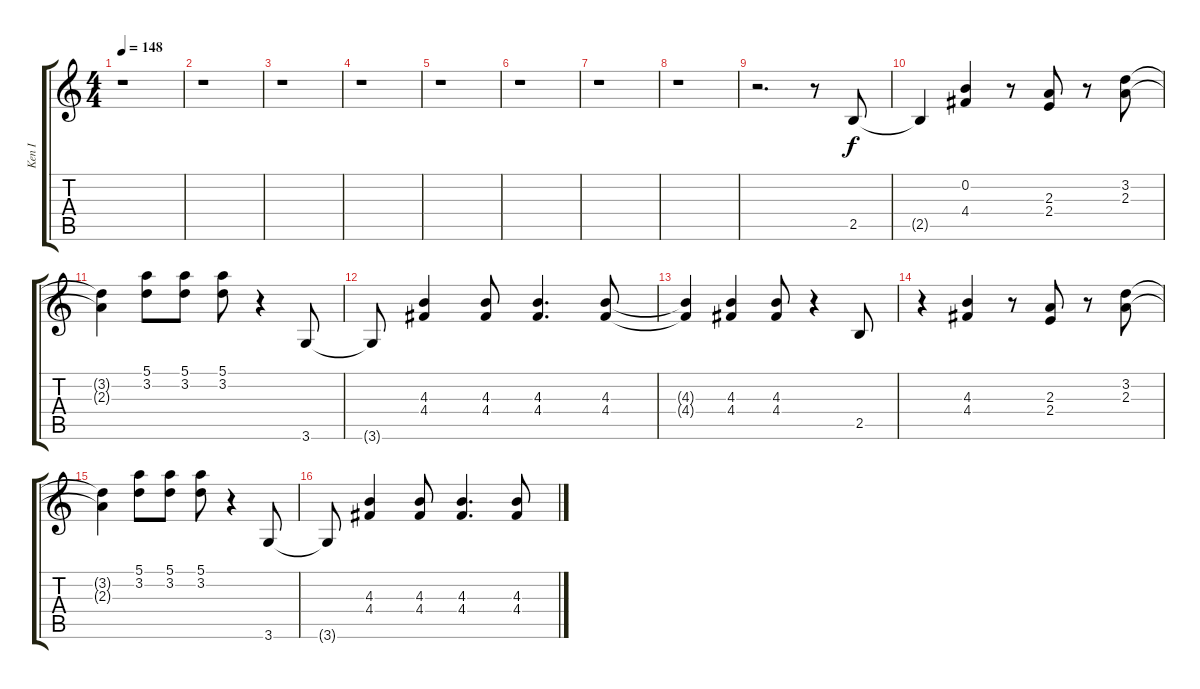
\track ("Ken I" "Ken I") {instrument distortionguitar}
\staff {score tabs}
\tuning (E4 B3 G3 D3 A2 E2) {hide}
\ts (4 4)
\tempo 148
\clef g2
\ks c
r.1{dy f} |
r.1 |
r.1 |
r.1 |
r.1 |
r.1 |
r.1 |
r.1 |
r.2{d} r.8 2.5.8{volume 12 instrument overdrivenguitar} |
2.5{t}.4 (0.2 4.4).4{volume 12} r.8 (2.3 2.4).8{volume 12} r.8 (3.2 2.3).8{volume 12} |
(3.2{t} 2.3{t}).4 (5.1 3.2).8{volume 12} (5.1 3.2).8{volume 12} (5.1 3.2).8{volume 12} r.4 3.6.8{volume 12} |
3.6{t}.8 (4.3 4.4).4{volume 12} (4.3 4.4).8 (4.3 4.4).4{d} (4.3 4.4).8 |
(4.3{t} 4.4{t}).4 (4.3 4.4).4 (4.3 4.4).8 r.4 2.5.8 |
r.4 (4.3 4.4).4 r.8 (2.3 2.4).8 r.8 (3.2 2.3).8 |
(3.2{t} 2.3{t}).4 (5.1 3.2).8 (5.1 3.2).8 (5.1 3.2).8 r.4 3.6.8 |
3.6{t}.8 (4.3 4.4).4 (4.3 4.4).8 (4.3 4.4).4{d} (4.3 4.4).8
